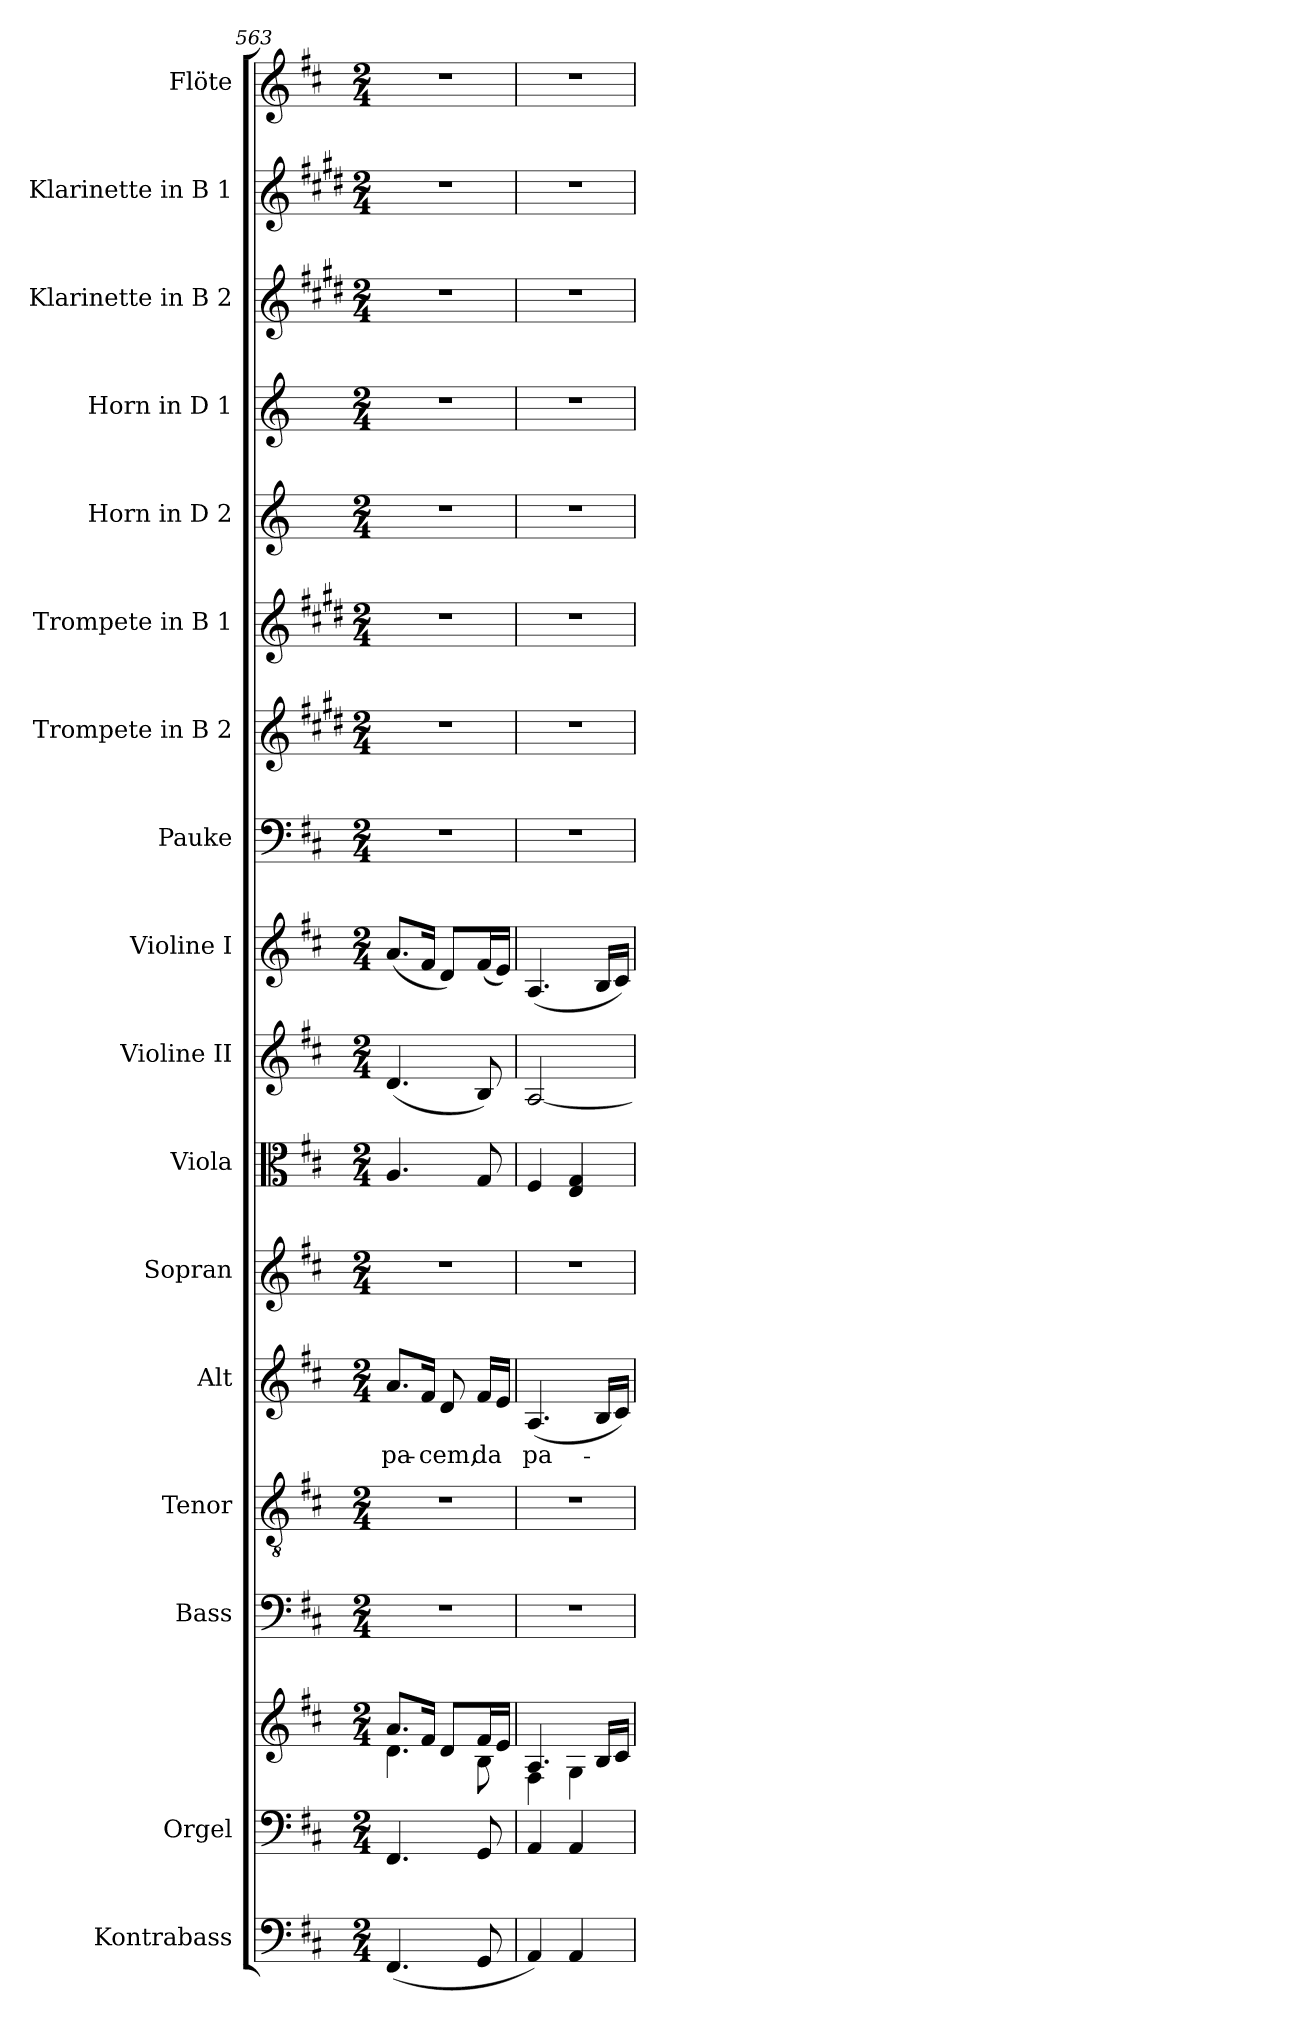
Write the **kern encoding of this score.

**kern	**kern	**kern	**kern	**kern	**kern	**text	**kern	**kern	**kern	**kern	**kern	**kern	**kern	**kern	**kern	**kern	**kern	**kern
*part17	*part16	*part16	*part15	*part14	*part13	*part13	*part12	*part11	*part10	*part9	*part8	*part7	*part6	*part5	*part4	*part3	*part2	*part1
*staff18	*staff17	*staff16	*staff15	*staff14	*staff13	*staff13	*staff12	*staff11	*staff10	*staff9	*staff8	*staff7	*staff6	*staff5	*staff4	*staff3	*staff2	*staff1
*I"Kontrabass	*I"Orgel	*	*I"Bass	*I"Tenor	*I"Alt	*	*I"Sopran	*I"Viola	*I"Violine II	*I"Violine I	*I"Pauke	*I"Trompete in B 2	*I"Trompete in B 1	*I"Horn in D 2	*I"Horn in D 1	*I"Klarinette in B 2	*I"Klarinette in B 1	*I"Flöte
*I'Kb.	*I'Org.	*	*I'B	*I'T	*I'A	*	*I'S	*I'Vla.	*I'Vl. II	*I'Vl. I	*I'Pk.	*I'Trp. 2	*I'Trp. 1	*I'Hrn. 2	*I'Hrn. 1	*I'Kl. 2	*I'Kl. 1	*I'Fl.
*clefF4	*clefF4	*clefG2	*clefF4	*clefGv2	*clefG2	*	*clefG2	*clefC3	*clefG2	*clefG2	*clefF4	*clefG2	*clefG2	*clefG2	*clefG2	*clefG2	*clefG2	*clefG2
*ITrd7c12	*	*	*	*	*	*	*	*	*	*	*	*ITrd1c2	*ITrd1c2	*ITrd-1c-2	*ITrd-1c-2	*ITrd1c2	*ITrd1c2	*
*k[f#c#]	*k[f#c#]	*k[f#c#]	*k[f#c#]	*k[f#c#]	*k[f#c#]	*	*k[f#c#]	*k[f#c#]	*k[f#c#]	*k[f#c#]	*k[f#c#]	*k[f#c#]	*k[f#c#]	*k[f#c#]	*k[f#c#]	*k[f#c#]	*k[f#c#]	*k[f#c#]
*D:	*D:	*D:	*D:	*D:	*D:	*	*D:	*D:	*D:	*D:	*D:	*D:	*D:	*D:	*D:	*D:	*D:	*D:
*M2/4	*M2/4	*M2/4	*M2/4	*M2/4	*M2/4	*	*M2/4	*M2/4	*M2/4	*M2/4	*M2/4	*M2/4	*M2/4	*M2/4	*M2/4	*M2/4	*M2/4	*M2/4
=563	=563	=563	=563	=563	=563	=563	=563	=563	=563	=563	=563	=563	=563	=563	=563	=563	=563	=563
*	*	*^	*	*	*	*	*	*	*	*	*	*	*	*	*	*	*	*
!	!	!	!	!	!	!	!LO:LY:b	!	!	!	!	!	!	!	!	!	!	!	!
(<4.FFF#/	4.FF#/	8.a/L	4.d\	2r	2r	8.a/L	pa-	2r	4.A/	(<4.d/	(<8.a/L	2r	2r	2r	2r	2r	2r	2r	2r
.	.	16f#/Jk	.	.	.	16f#/Jk	.	.	.	.	16f#/Jk	.	.	.	.	.	.	.	.
!	!	!	!	!	!	!	!LO:LY:b	!	!	!	!	!	!	!	!	!	!	!	!
.	.	8d/L	.	.	.	8d/	-cem,	.	.	.	8d/L)	.	.	.	.	.	.	.	.
!	!	!	!	!	!	!	!LO:LY:b	!	!	!	!	!	!	!	!	!	!	!	!
8GGG/	8GG/	16f#/L	8B\	.	.	16f#/LL	da	.	8G/	8B/)	(<16f#/L	.	.	.	.	.	.	.	.
.	.	16e/JJ	.	.	.	16e/JJ	.	.	.	.	16e/JJ)	.	.	.	.	.	.	.	.
=564	=564	=564	=564	=564	=564	=564	=564	=564	=564	=564	=564	=564	=564	=564	=564	=564	=564	=564	=564
!	!	!	!	!	!	!	!LO:LY:b	!	!	!	!	!	!	!	!	!	!	!	!
4AAA/)	4AA/	4.A/	4F#\	2r	2r	(<4.A/	pa-	2r	4F#/	[2A/	(<4.A/	2r	2r	2r	2r	2r	2r	2r	2r
4AAA/	4AA/	.	4G\	.	.	.	.	.	4E/ 4G/	.	.	.	.	.	.	.	.	.	.
.	.	16B/LL	.	.	.	16B/LL	.	.	.	.	16B/LL	.	.	.	.	.	.	.	.
.	.	16c#/JJ	.	.	.	16c#/JJ)	.	.	.	.	16c#/JJ)	.	.	.	.	.	.	.	.
*	*	*v	*v	*	*	*	*	*	*	*	*	*	*	*	*	*	*	*	*
=	=	=	=	=	=	=	=	=	=	=	=	=	=	=	=	=	=	=
*-	*-	*-	*-	*-	*-	*-	*-	*-	*-	*-	*-	*-	*-	*-	*-	*-	*-	*-
